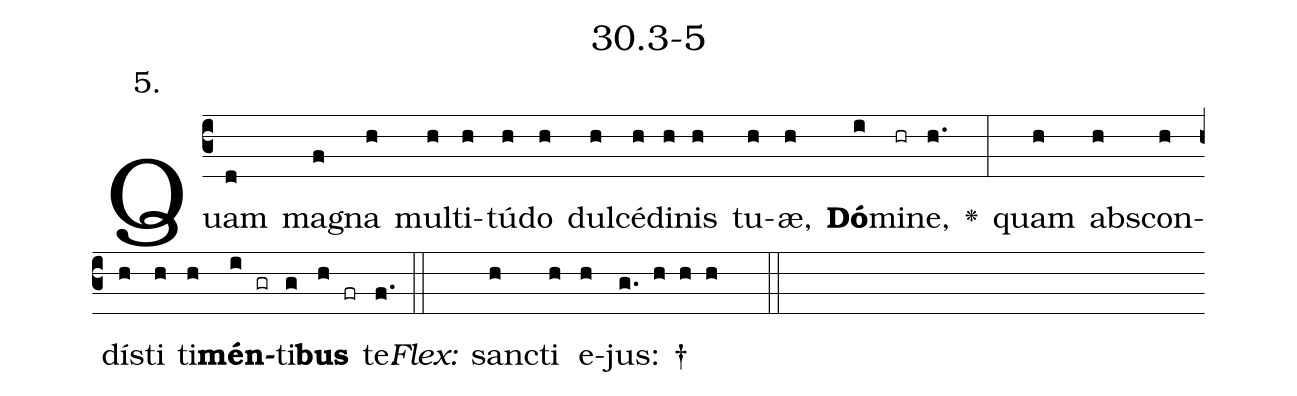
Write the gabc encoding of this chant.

name: 30.3-5;
annotation: 5.;
%%
(c3)Quam(d) ma(f)gna(h) mul(h)ti(h)tú(h)do(h) dul(h)cé(h)di(h)nis(h) tu(h)æ,(h) <b>Dó</b>(i)mi(hr)ne,(h.) <v>\greheightstar</v>(:) quam(h) abs(h)con(h)dís(h)ti(h) ti(h)<b>mén</b>(i gr)ti(g)<b>bus</b>(h fr) te.(f.) (::)
<i>Flex:</i>()  sanc(h)ti(h) e(h)jus: †(g. h h h  ::)

%E(h) u(h) o(i) u(g) a(h) e.(f.) (::)
